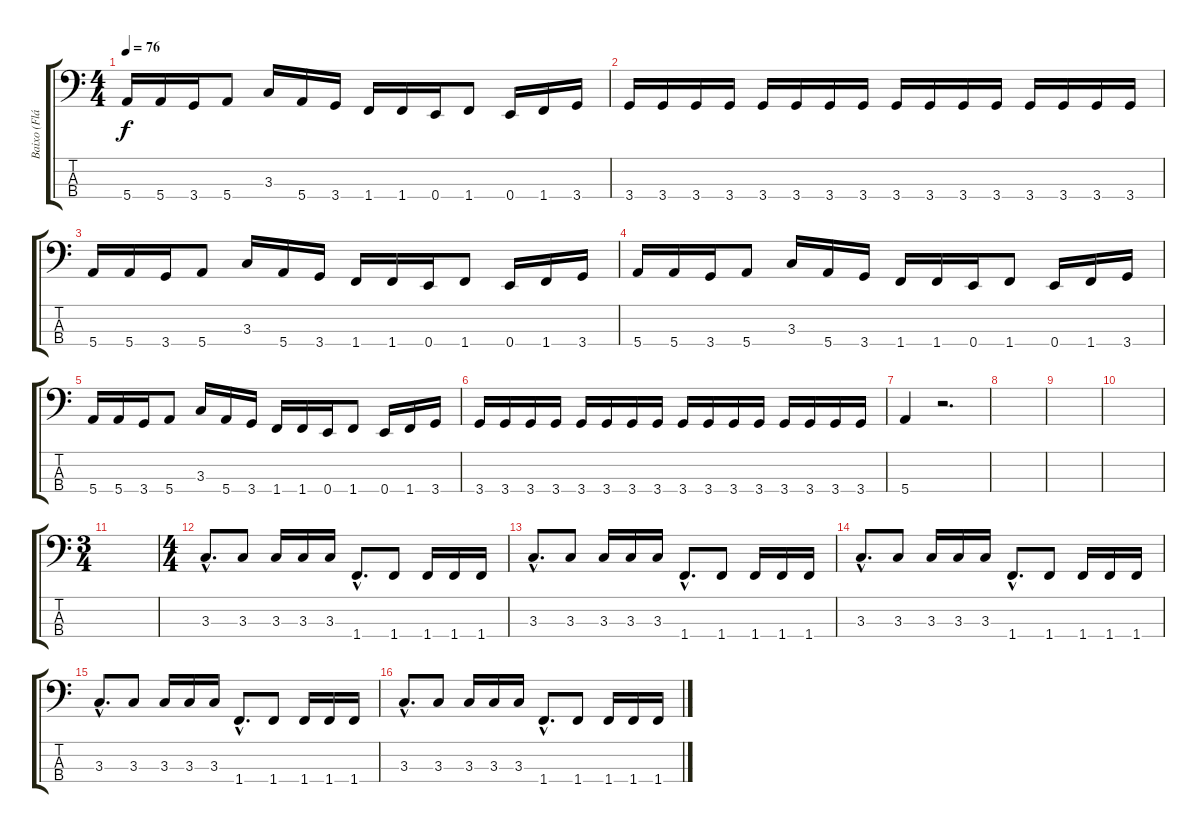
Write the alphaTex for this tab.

\track ("Baixo (Flávio Lemos)" "Baixo (Flá") {instrument electricbassfinger}
\staff {score tabs}
\tuning (G2 D2 A1 E1) {hide}
\ts (4 4)
\tempo 76
\clef f4
\ks c
5.4.16{dy f} 5.4.16 3.4.16 5.4.8 3.3.16 5.4.16 3.4.16 1.4.16 1.4.16 0.4.16 1.4.8 0.4.16 1.4.16 3.4.16 |
3.4.16 3.4.16 3.4.16 3.4.16 3.4.16 3.4.16 3.4.16 3.4.16 3.4.16 3.4.16 3.4.16 3.4.16 3.4.16 3.4.16 3.4.16 3.4.16 |
5.4.16 5.4.16 3.4.16 5.4.8 3.3.16 5.4.16 3.4.16 1.4.16 1.4.16 0.4.16 1.4.8 0.4.16 1.4.16 3.4.16 |
5.4.16 5.4.16 3.4.16 5.4.8 3.3.16 5.4.16 3.4.16 1.4.16 1.4.16 0.4.16 1.4.8 0.4.16 1.4.16 3.4.16 |
5.4.16 5.4.16 3.4.16 5.4.8 3.3.16 5.4.16 3.4.16 1.4.16 1.4.16 0.4.16 1.4.8 0.4.16 1.4.16 3.4.16 |
3.4.16 3.4.16 3.4.16 3.4.16 3.4.16 3.4.16 3.4.16 3.4.16 3.4.16 3.4.16 3.4.16 3.4.16 3.4.16 3.4.16 3.4.16 3.4.16 |
5.4.4 r.2{d} |
|
|
|
\ts (3 4)
|
\ts (4 4)
3.3{hac}.8{d} 3.3.8 3.3.16 3.3.16 3.3.16 1.4{hac}.8{d} 1.4.8 1.4.16 1.4.16 1.4.16 |
3.3{hac}.8{d} 3.3.8 3.3.16 3.3.16 3.3.16 1.4{hac}.8{d} 1.4.8 1.4.16 1.4.16 1.4.16 |
3.3{hac}.8{d} 3.3.8 3.3.16 3.3.16 3.3.16 1.4{hac}.8{d} 1.4.8 1.4.16 1.4.16 1.4.16 |
3.3{hac}.8{d} 3.3.8 3.3.16 3.3.16 3.3.16 1.4{hac}.8{d} 1.4.8 1.4.16 1.4.16 1.4.16 |
3.3{hac}.8{d} 3.3.8 3.3.16 3.3.16 3.3.16 1.4{hac}.8{d} 1.4.8 1.4.16 1.4.16 1.4.16
